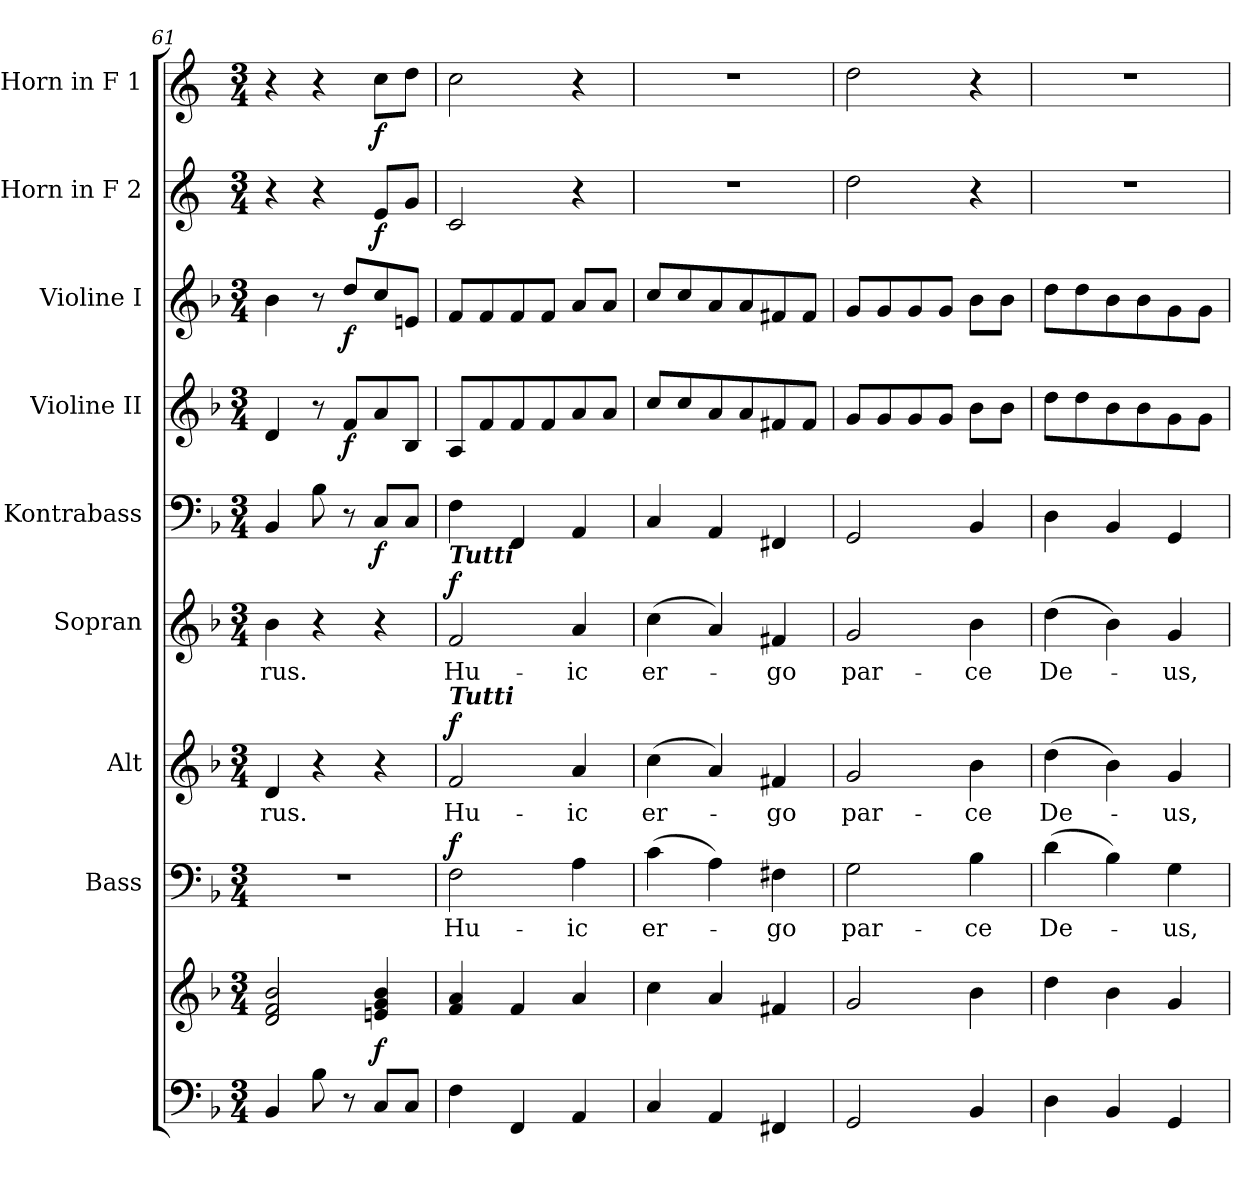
**kern	**kern	**dynam	**kern	**text	**dynam	**kern	**text	**dynam	**kern	**text	**dynam	**kern	**dynam	**kern	**dynam	**kern	**dynam	**kern	**dynam	**kern	**dynam
*part9	*part9	*part9	*part8	*part8	*part8	*part7	*part7	*part7	*part6	*part6	*part6	*part5	*part5	*part4	*part4	*part3	*part3	*part2	*part2	*part1	*part1
*staff10	*staff9	*staff9/10	*staff8	*staff8	*staff8	*staff7	*staff7	*staff7	*staff6	*staff6	*staff6	*staff5	*staff5	*staff4	*staff4	*staff3	*staff3	*staff2	*staff2	*staff1	*staff1
*	*	*	*I"Bass	*	*	*I"Alt	*	*	*I"Sopran	*	*	*I"Kontrabass	*	*I"Violine II	*	*I"Violine I	*	*I"Horn in F 2	*	*I"Horn in F 1	*
*	*	*	*I'B.	*	*	*I'A.	*	*	*I'S.	*	*	*I'Kb.	*	*I'Vl. II	*	*I'Vl. I	*	*I'Hrn. F 2	*	*I'Hrn. F 1	*
*clefF4	*clefG2	*	*clefF4	*	*	*clefG2	*	*	*clefG2	*	*	*clefF4	*	*clefG2	*	*clefG2	*	*clefG2	*	*clefG2	*
*	*	*	*	*	*	*	*	*	*	*	*	*ITrd7c12	*	*	*	*	*	*ITrd4c7	*	*ITrd4c7	*
*k[b-]	*k[b-]	*	*k[b-]	*	*	*k[b-]	*	*	*k[b-]	*	*	*k[b-]	*	*k[b-]	*	*k[b-]	*	*k[b-]	*	*k[b-]	*
*F:	*F:	*	*F:	*	*	*F:	*	*	*F:	*	*	*F:	*	*F:	*	*F:	*	*F:	*	*F:	*
*M3/4	*M3/4	*	*M3/4	*	*	*M3/4	*	*	*M3/4	*	*	*M3/4	*	*M3/4	*	*M3/4	*	*M3/4	*	*M3/4	*
=61	=61	=61	=61	=61	=61	=61	=61	=61	=61	=61	=61	=61	=61	=61	=61	=61	=61	=61	=61	=61	=61
!	!	!	!	!	!	!	!LO:LY:b	!	!	!LO:LY:b	!	!	!	!	!	!	!	!	!	!	!
4BB-/	2d/ 2f/ 2b-/	.	2.r	.	.	4d/	-rus.	.	4b-\	-rus.	.	4BBB-/	.	4d/	.	4b-\	.	4r	.	4r	.
8B-\	.	.	.	.	.	4r	.	.	4r	.	.	8BB-\	.	8r	.	8r	.	4r	.	4r	.
!	!	!	!	!	!	!	!	!	!	!	!	!	!	!	!LO:DY:b	!	!LO:DY:b	!	!	!	!
8r	.	.	.	.	.	.	.	.	.	.	.	8r	.	8f/L	f	8dd/L	f	.	.	.	.
!	!	!LO:DY:a=2	!	!	!	!	!	!	!	!	!	!	!LO:DY:b	!	!	!	!	!	!LO:DY:b	!	!LO:DY:b
8C/L	4en/ 4g/ 4b-/	f	.	.	.	4r	.	.	4r	.	.	8CC/L	f	8a/	.	8cc/	.	8A/L	f	8f\L	f
8C/J	.	.	.	.	.	.	.	.	.	.	.	8CC/J	.	8B-/J	.	8en/J	.	8c/J	.	8g\J	.
=62	=62	=62	=62	=62	=62	=62	=62	=62	=62	=62	=62	=62	=62	=62	=62	=62	=62	=62	=62	=62	=62
!	!	!	!	!	!	!	!	!	!LO:TX:a:Bi:t=Tutti	!	!	!	!	!	!	!	!	!	!	!	!
!	!	!	!	!	!	!LO:TX:a:Bi:t=Tutti	!	!	!	!	!	!	!	!	!	!	!	!	!	!	!
!	!	!	!	!LO:LY:b	!LO:DY:a	!	!LO:LY:b	!LO:DY:a	!	!LO:LY:b	!LO:DY:a	!	!	!	!	!	!	!	!	!	!
4F\	4f/ 4a/	.	2F\	Hu-	f	2f/	Hu-	f	2f/	Hu-	f	4FF\	.	8A/L	.	8f/L	.	2F/	.	2f\	.
.	.	.	.	.	.	.	.	.	.	.	.	.	.	8f/	.	8f/	.	.	.	.	.
4FF/	4f/	.	.	.	.	.	.	.	.	.	.	4FFF/	.	8f/	.	8f/	.	.	.	.	.
.	.	.	.	.	.	.	.	.	.	.	.	.	.	8f/	.	8f/J	.	.	.	.	.
!	!	!	!	!LO:LY:b	!	!	!LO:LY:b	!	!	!LO:LY:b	!	!	!	!	!	!	!	!	!	!	!
4AA/	4a/	.	4A\	-ic	.	4a/	-ic	.	4a/	-ic	.	4AAA/	.	8a/	.	8a/L	.	4r	.	4r	.
.	.	.	.	.	.	.	.	.	.	.	.	.	.	8a/J	.	8a/J	.	.	.	.	.
=63	=63	=63	=63	=63	=63	=63	=63	=63	=63	=63	=63	=63	=63	=63	=63	=63	=63	=63	=63	=63	=63
!	!	!	!	!LO:LY:b	!	!	!LO:LY:b	!	!	!LO:LY:b	!	!	!	!	!	!	!	!	!	!	!
4C/	4cc\	.	(>4c\	er-	.	(>4cc\	er-	.	(>4cc\	er-	.	4CC/	.	8cc/L	.	8cc/L	.	2.r	.	2.r	.
.	.	.	.	.	.	.	.	.	.	.	.	.	.	8cc/	.	8cc/	.	.	.	.	.
4AA/	4a/	.	4A\)	.	.	4a/)	.	.	4a/)	.	.	4AAA/	.	8a/	.	8a/	.	.	.	.	.
.	.	.	.	.	.	.	.	.	.	.	.	.	.	8a/	.	8a/	.	.	.	.	.
!	!	!	!	!LO:LY:b	!	!	!LO:LY:b	!	!	!LO:LY:b	!	!	!	!	!	!	!	!	!	!	!
4FF#X/	4f#X/	.	4F#X\	-go	.	4f#X/	-go	.	4f#X/	-go	.	4FFF#X/	.	8f#X/	.	8f#X/	.	.	.	.	.
.	.	.	.	.	.	.	.	.	.	.	.	.	.	8f#/J	.	8f#/J	.	.	.	.	.
=64	=64	=64	=64	=64	=64	=64	=64	=64	=64	=64	=64	=64	=64	=64	=64	=64	=64	=64	=64	=64	=64
!	!	!	!	!LO:LY:b	!	!	!LO:LY:b	!	!	!LO:LY:b	!	!	!	!	!	!	!	!	!	!	!
2GG/	2g/	.	2G\	par-	.	2g/	par-	.	2g/	par-	.	2GGG/	.	8g/L	.	8g/L	.	2g\	.	2g\	.
.	.	.	.	.	.	.	.	.	.	.	.	.	.	8g/	.	8g/	.	.	.	.	.
.	.	.	.	.	.	.	.	.	.	.	.	.	.	8g/	.	8g/	.	.	.	.	.
.	.	.	.	.	.	.	.	.	.	.	.	.	.	8g/J	.	8g/J	.	.	.	.	.
!	!	!	!	!LO:LY:b	!	!	!LO:LY:b	!	!	!LO:LY:b	!	!	!	!	!	!	!	!	!	!	!
4BB-/	4b-\	.	4B-\	-ce	.	4b-\	-ce	.	4b-\	-ce	.	4BBB-/	.	8b-\L	.	8b-\L	.	4r	.	4r	.
.	.	.	.	.	.	.	.	.	.	.	.	.	.	8b-\J	.	8b-\J	.	.	.	.	.
=65	=65	=65	=65	=65	=65	=65	=65	=65	=65	=65	=65	=65	=65	=65	=65	=65	=65	=65	=65	=65	=65
!	!	!	!	!LO:LY:b	!	!	!LO:LY:b	!	!	!LO:LY:b	!	!	!	!	!	!	!	!	!	!	!
4D\	4dd\	.	(>4d\	De-	.	(>4dd\	De-	.	(>4dd\	De-	.	4DD\	.	8dd\L	.	8dd\L	.	2.r	.	2.r	.
.	.	.	.	.	.	.	.	.	.	.	.	.	.	8dd\	.	8dd\	.	.	.	.	.
4BB-/	4b-\	.	4B-\)	.	.	4b-\)	.	.	4b-\)	.	.	4BBB-/	.	8b-\	.	8b-\	.	.	.	.	.
.	.	.	.	.	.	.	.	.	.	.	.	.	.	8b-\	.	8b-\	.	.	.	.	.
!	!	!	!	!LO:LY:b	!	!	!LO:LY:b	!	!	!LO:LY:b	!	!	!	!	!	!	!	!	!	!	!
4GG/	4g/	.	4G\	-us,	.	4g/	-us,	.	4g/	-us,	.	4GGG/	.	8g\	.	8g\	.	.	.	.	.
.	.	.	.	.	.	.	.	.	.	.	.	.	.	8g\J	.	8g\J	.	.	.	.	.
=	=	=	=	=	=	=	=	=	=	=	=	=	=	=	=	=	=	=	=	=	=
*-	*-	*-	*-	*-	*-	*-	*-	*-	*-	*-	*-	*-	*-	*-	*-	*-	*-	*-	*-	*-	*-
